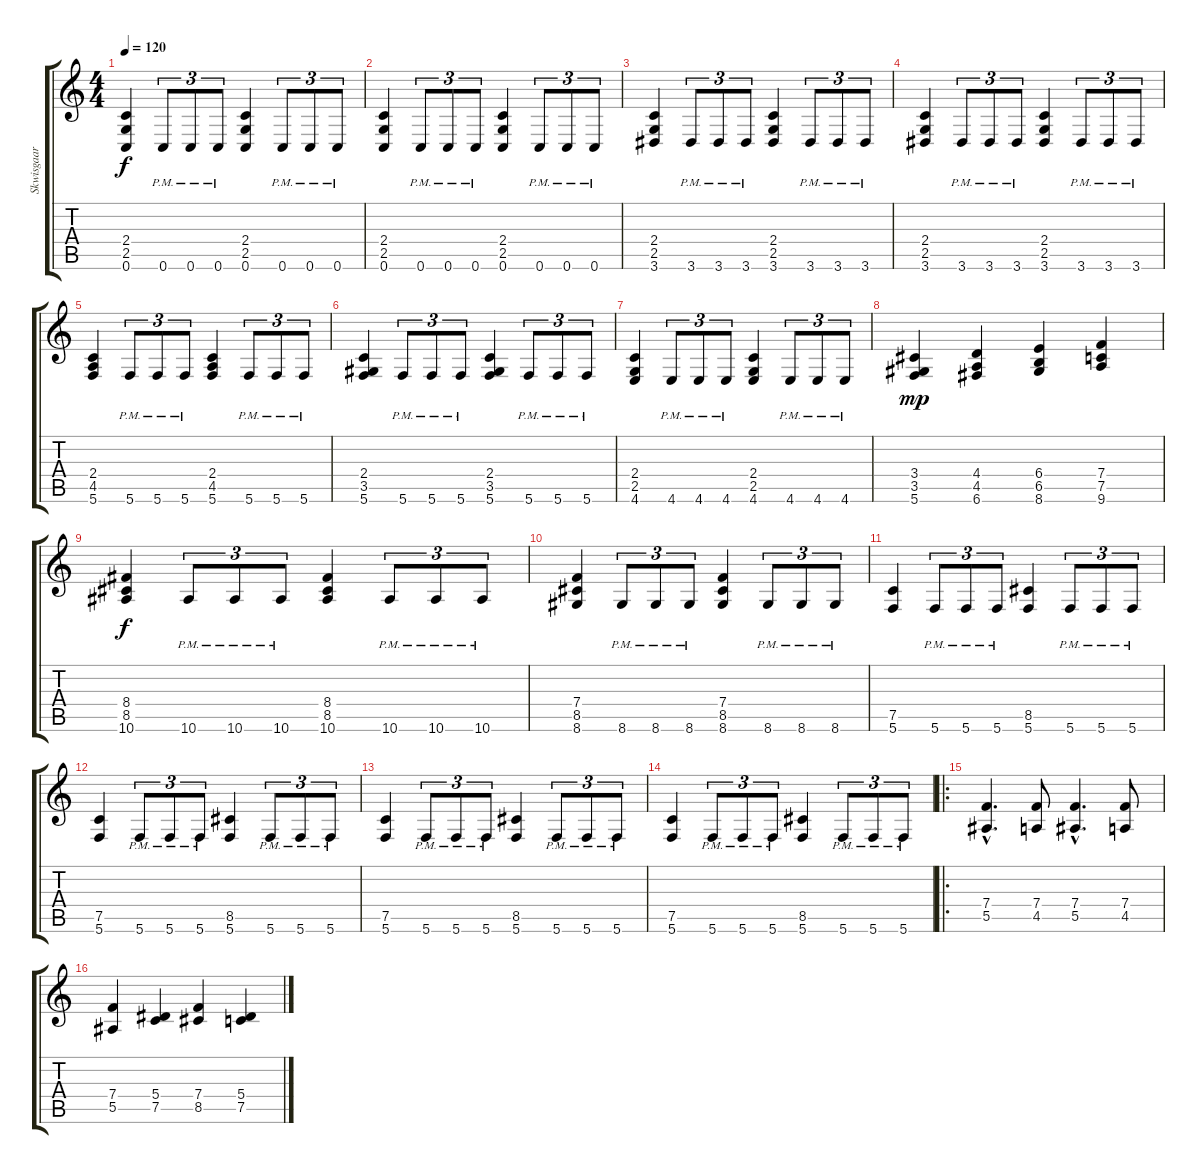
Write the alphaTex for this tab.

\track ("Skwisgaar " "Skwisgaar ") {instrument distortionguitar}
\staff {score tabs}
\tuning (C4 G3 Eb3 Bb2 F2 C2) {hide}
\ts (4 4)
\tempo 120
\clef g2
\ks c
(2.4 2.5 0.6).4{dy f} 0.6{pm}.8{tu (3 2)} 0.6{pm}.8{tu (3 2)} 0.6{pm}.8{tu (3 2)} (2.4 2.5 0.6).4 0.6{pm}.8{tu (3 2)} 0.6{pm}.8{tu (3 2)} 0.6{pm}.8{tu (3 2)} |
(2.4 2.5 0.6).4 0.6{pm}.8{tu (3 2)} 0.6{pm}.8{tu (3 2)} 0.6{pm}.8{tu (3 2)} (2.4 2.5 0.6).4 0.6{pm}.8{tu (3 2)} 0.6{pm}.8{tu (3 2)} 0.6{pm}.8{tu (3 2)} |
(2.4 2.5 3.6).4 3.6{pm}.8{tu (3 2)} 3.6{pm}.8{tu (3 2)} 3.6{pm}.8{tu (3 2)} (2.4 2.5 3.6).4 3.6{pm}.8{tu (3 2)} 3.6{pm}.8{tu (3 2)} 3.6{pm}.8{tu (3 2)} |
(2.4 2.5 3.6).4 3.6{pm}.8{tu (3 2)} 3.6{pm}.8{tu (3 2)} 3.6{pm}.8{tu (3 2)} (2.4 2.5 3.6).4 3.6{pm}.8{tu (3 2)} 3.6{pm}.8{tu (3 2)} 3.6{pm}.8{tu (3 2)} |
(2.4 4.5 5.6).4 5.6{pm}.8{tu (3 2)} 5.6{pm}.8{tu (3 2)} 5.6{pm}.8{tu (3 2)} (2.4 4.5 5.6).4 5.6{pm}.8{tu (3 2)} 5.6{pm}.8{tu (3 2)} 5.6{pm}.8{tu (3 2)} |
(2.4 3.5 5.6).4 5.6{pm}.8{tu (3 2)} 5.6{pm}.8{tu (3 2)} 5.6{pm}.8{tu (3 2)} (2.4 3.5 5.6).4 5.6{pm}.8{tu (3 2)} 5.6{pm}.8{tu (3 2)} 5.6{pm}.8{tu (3 2)} |
(2.4 2.5 4.6).4 4.6{pm}.8{tu (3 2)} 4.6{pm}.8{tu (3 2)} 4.6{pm}.8{tu (3 2)} (2.4 2.5 4.6).4 4.6{pm}.8{tu (3 2)} 4.6{pm}.8{tu (3 2)} 4.6{pm}.8{tu (3 2)} |
(3.4 3.5 5.6).4{dy mp} (4.4 4.5 6.6).4 (6.4 6.5 8.6).4 (7.4 7.5 9.6).4 |
(8.4 8.5 10.6).4{dy f} 10.6{pm}.8{tu (3 2)} 10.6{pm}.8{tu (3 2)} 10.6{pm}.8{tu (3 2)} (8.4 8.5 10.6).4 10.6{pm}.8{tu (3 2)} 10.6{pm}.8{tu (3 2)} 10.6{pm}.8{tu (3 2)} |
(7.4 8.5 8.6).4 8.6{pm}.8{tu (3 2)} 8.6{pm}.8{tu (3 2)} 8.6{pm}.8{tu (3 2)} (7.4 8.5 8.6).4 8.6{pm}.8{tu (3 2)} 8.6{pm}.8{tu (3 2)} 8.6{pm}.8{tu (3 2)} |
(7.5 5.6).4 5.6{pm}.8{tu (3 2)} 5.6{pm}.8{tu (3 2)} 5.6{pm}.8{tu (3 2)} (8.5 5.6).4 5.6{pm}.8{tu (3 2)} 5.6{pm}.8{tu (3 2)} 5.6{pm}.8{tu (3 2)} |
(7.5 5.6).4 5.6{pm}.8{tu (3 2)} 5.6{pm}.8{tu (3 2)} 5.6{pm}.8{tu (3 2)} (8.5 5.6).4 5.6{pm}.8{tu (3 2)} 5.6{pm}.8{tu (3 2)} 5.6{pm}.8{tu (3 2)} |
(7.5 5.6).4 5.6{pm}.8{tu (3 2)} 5.6{pm}.8{tu (3 2)} 5.6{pm}.8{tu (3 2)} (8.5 5.6).4 5.6{pm}.8{tu (3 2)} 5.6{pm}.8{tu (3 2)} 5.6{pm}.8{tu (3 2)} |
(7.5 5.6).4 5.6{pm}.8{tu (3 2)} 5.6{pm}.8{tu (3 2)} 5.6{pm}.8{tu (3 2)} (8.5 5.6).4 5.6{pm}.8{tu (3 2)} 5.6{pm}.8{tu (3 2)} 5.6{pm}.8{tu (3 2)} |
\ro
(7.4{hac} 5.5{hac}).4{d} (7.4 4.5).8 (7.4{hac} 5.5{hac}).4{d} (7.4 4.5).8 |
(7.4 5.5).4 (5.4 7.5).4 (7.4 8.5).4 (5.4 7.5).4
